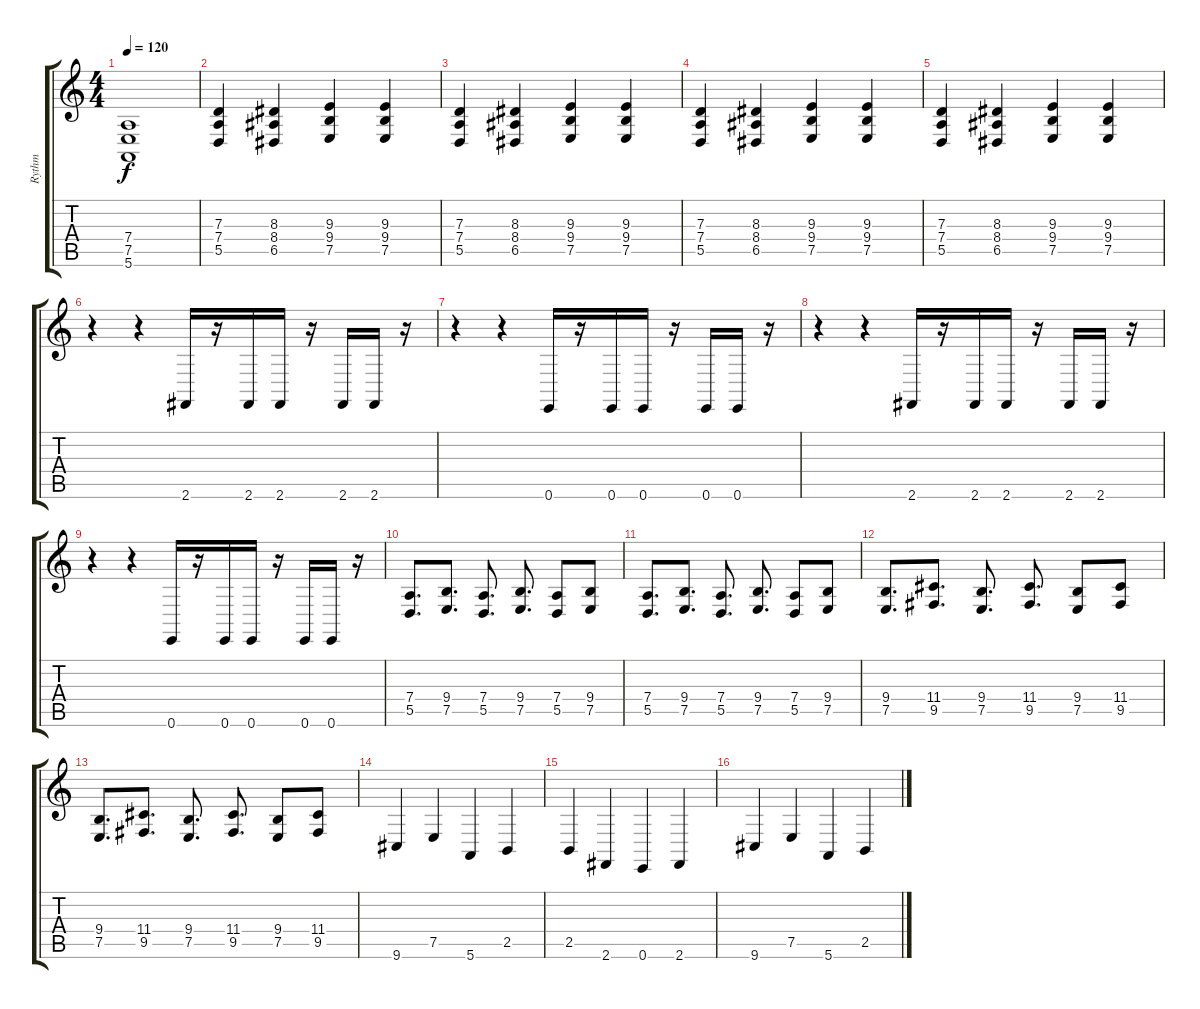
\track ("Rythm" "Rythm") {instrument acousticgrandpiano}
\staff {score tabs}
\tuning (E4 B3 G3 D3 A2 E2) {hide}
\ts (4 4)
\tempo 120
\clef g2
\ks c
(7.4{t} 7.5{t} 5.6{t}).1{dy f} |
(7.3 7.4 5.5).4 (8.3 8.4 6.5).4 (9.3 9.4 7.5).4 (9.3 9.4 7.5).4 |
(7.3 7.4 5.5).4 (8.3 8.4 6.5).4 (9.3 9.4 7.5).4 (9.3 9.4 7.5).4 |
(7.3 7.4 5.5).4 (8.3 8.4 6.5).4 (9.3 9.4 7.5).4 (9.3 9.4 7.5).4 |
(7.3 7.4 5.5).4 (8.3 8.4 6.5).4 (9.3 9.4 7.5).4 (9.3 9.4 7.5).4 |
r.4 r.4 2.6.16 r.16 2.6.16 2.6.16 r.16 2.6.16 2.6.16 r.16 |
r.4 r.4 0.6.16 r.16 0.6.16 0.6.16 r.16 0.6.16 0.6.16 r.16 |
r.4 r.4 2.6.16 r.16 2.6.16 2.6.16 r.16 2.6.16 2.6.16 r.16 |
r.4 r.4 0.6.16 r.16 0.6.16 0.6.16 r.16 0.6.16 0.6.16 r.16 |
(7.4 5.5).8{d} (9.4 7.5).8{d} (7.4 5.5).8{d} (9.4 7.5).8{d} (7.4 5.5).8 (9.4 7.5).8 |
(7.4 5.5).8{d} (9.4 7.5).8{d} (7.4 5.5).8{d} (9.4 7.5).8{d} (7.4 5.5).8 (9.4 7.5).8 |
(9.4 7.5).8{d} (11.4 9.5).8{d} (9.4 7.5).8{d} (11.4 9.5).8{d} (9.4 7.5).8 (11.4 9.5).8 |
(9.4 7.5).8{d} (11.4 9.5).8{d} (9.4 7.5).8{d} (11.4 9.5).8{d} (9.4 7.5).8 (11.4 9.5).8 |
9.6.4 7.5.4 5.6.4 2.5.4 |
2.5.4 2.6.4 0.6.4 2.6.4 |
9.6.4 7.5.4 5.6.4 2.5.4
